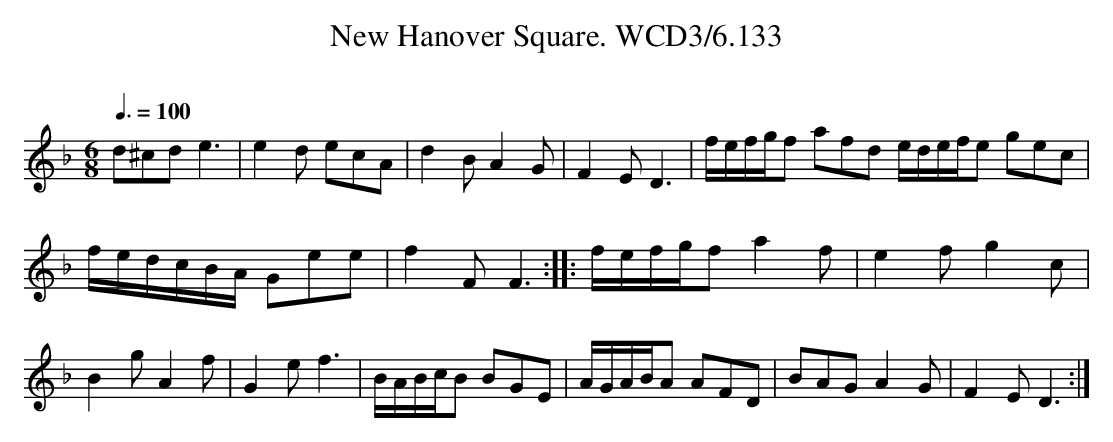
X:1
T:New Hanover Square. WCD3/6.133
O:
M:6/8
L:1/8
Q:3/8=100
K:F
d^cd e3|e2 d ecA|d2 B A2 G|F2 E D3|f/e/f/g/f afd e/d/e/f/e gec|
f/e/d/c/B/A/ Gee|f2 F F3::f/e/f/g/f a2 f|e2 f g2 c|
B2 g A2 f|G2e f3|B/A/B/c/B BGE|A/G/A/B/A AFD|BAG A2 G|F2 E D3:|
